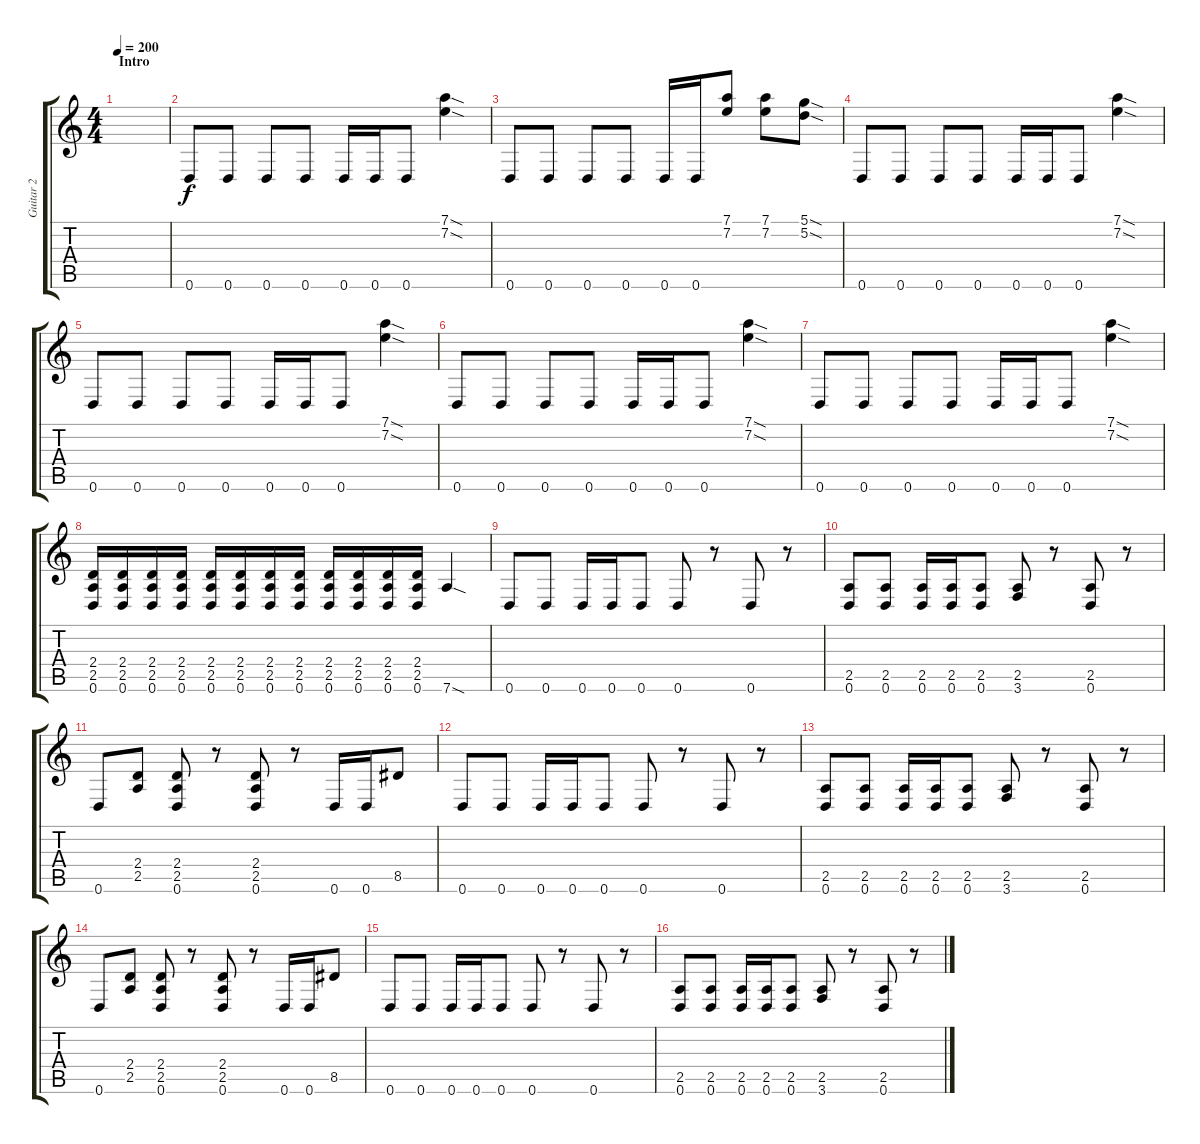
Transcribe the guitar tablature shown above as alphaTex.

\track ("Guitar 2" "Guitar 2") {instrument distortionguitar}
\staff {score tabs}
\tuning (D4 A3 F3 C3 G2 D2) {hide}
\ts (4 4)
\section ("" "Intro")
\tempo 200
\clef g2
\ks c
|
0.6.8 0.6.8 0.6.8 0.6.8 0.6.16 0.6.16 0.6.8 (7.1{sod} 7.2{sod}).4 |
0.6.8 0.6.8 0.6.8 0.6.8 0.6.16 0.6.16 (7.1 7.2).8 (7.1 7.2).8 (5.1{sod} 5.2{sod}).8 |
0.6.8 0.6.8 0.6.8 0.6.8 0.6.16 0.6.16 0.6.8 (7.1{sod} 7.2{sod}).4 |
0.6.8 0.6.8 0.6.8 0.6.8 0.6.16 0.6.16 0.6.8 (7.1{sod} 7.2{sod}).4 |
0.6.8 0.6.8 0.6.8 0.6.8 0.6.16 0.6.16 0.6.8 (7.1{sod} 7.2{sod}).4 |
0.6.8 0.6.8 0.6.8 0.6.8 0.6.16 0.6.16 0.6.8 (7.1{sod} 7.2{sod}).4 |
(2.4 2.5 0.6).16 (2.4 2.5 0.6).16 (2.4 2.5 0.6).16 (2.4 2.5 0.6).16 (2.4 2.5 0.6).16 (2.4 2.5 0.6).16 (2.4 2.5 0.6).16 (2.4 2.5 0.6).16 (2.4 2.5 0.6).16 (2.4 2.5 0.6).16 (2.4 2.5 0.6).16 (2.4 2.5 0.6).16 7.6{sod}.4 |
0.6.8 0.6.8 0.6.16 0.6.16 0.6.8 0.6.8 r.8 0.6.8 r.8 |
(2.5 0.6).8 (2.5 0.6).8 (2.5 0.6).16 (2.5 0.6).16 (2.5 0.6).8 (2.5 3.6).8 r.8 (2.5 0.6).8 r.8 |
0.6.8 (2.4 2.5).8 (2.4 2.5 0.6).8 r.8 (2.4 2.5 0.6).8 r.8 0.6.16 0.6.16 8.5.8 |
0.6.8 0.6.8 0.6.16 0.6.16 0.6.8 0.6.8 r.8 0.6.8 r.8 |
(2.5 0.6).8 (2.5 0.6).8 (2.5 0.6).16 (2.5 0.6).16 (2.5 0.6).8 (2.5 3.6).8 r.8 (2.5 0.6).8 r.8 |
0.6.8 (2.4 2.5).8 (2.4 2.5 0.6).8 r.8 (2.4 2.5 0.6).8 r.8 0.6.16 0.6.16 8.5.8 |
0.6.8 0.6.8 0.6.16 0.6.16 0.6.8 0.6.8 r.8 0.6.8 r.8 |
(2.5 0.6).8 (2.5 0.6).8 (2.5 0.6).16 (2.5 0.6).16 (2.5 0.6).8 (2.5 3.6).8 r.8 (2.5 0.6).8 r.8
